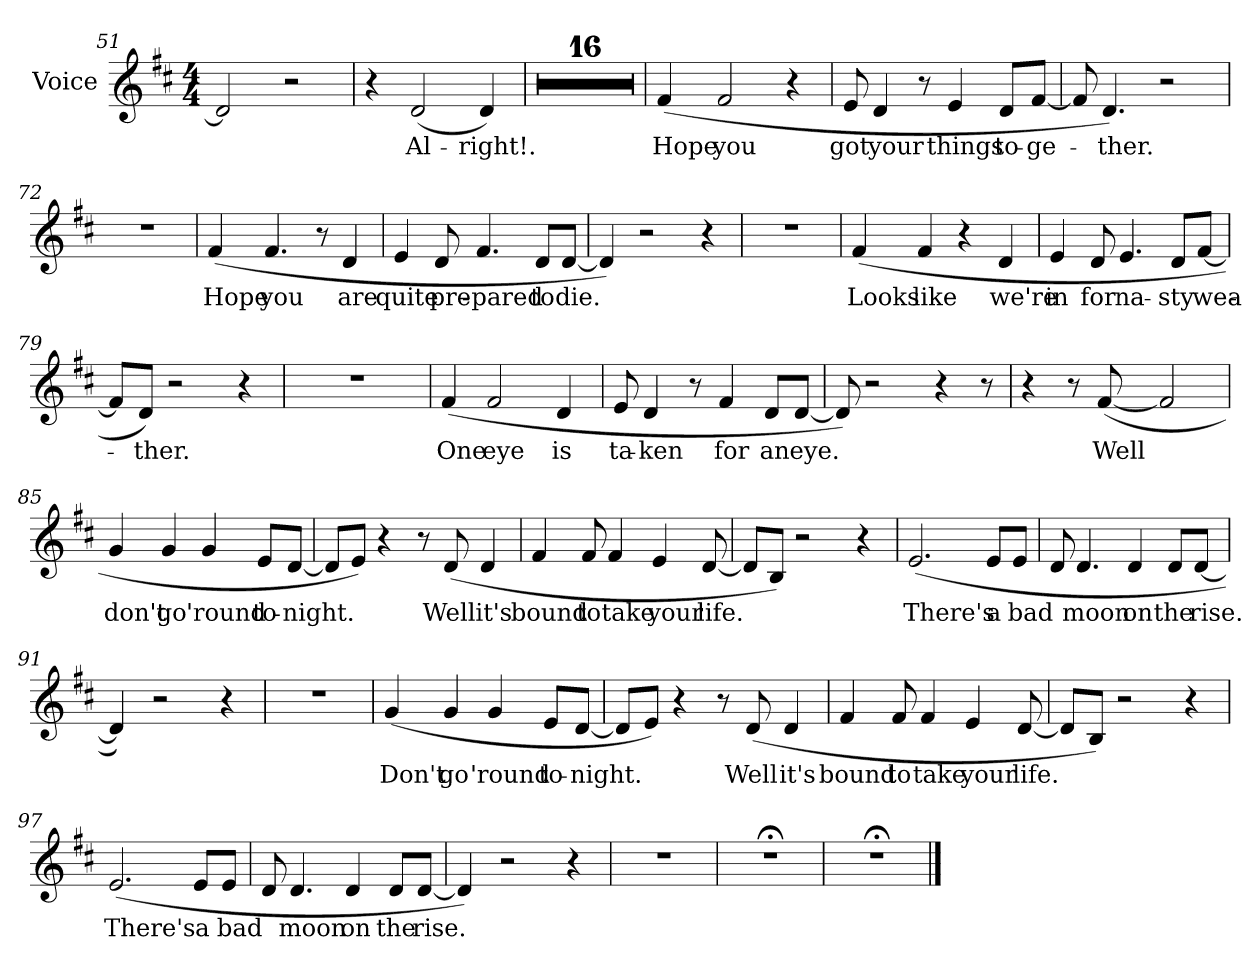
**kern	**text
*part1	*part1
*staff1	*staff1
*I"Voice	*
*I'Voice	*
*clefG2	*
*k[f#c#]	*
*M4/4	*
=51	=51
2d/]	.
2r	.
=52	=52
4r	.
!	!LO:LY:b
(<2d/	Al-
!	!LO:LY:b
4d/)	-right!.
=53	=53
1r	.
=54	=54
1r	.
=55	=55
1r	.
=56	=56
1r	.
=57	=57
1r	.
=58	=58
1r	.
=59	=59
1r	.
=60	=60
1r	.
=61	=61
1r	.
=62	=62
1r	.
=63	=63
1r	.
=64	=64
1r	.
=65	=65
1r	.
=66	=66
1r	.
=67	=67
1r	.
=68	=68
1r	.
=69	=69
!	!LO:LY:b
(>4f#/	Hope
!	!LO:LY:b
2f#/	you
4r	.
=70	=70
!	!LO:LY:b
8e/	got
!	!LO:LY:b
4d/	your
8r	.
!	!LO:LY:b
4e/	things
!	!LO:LY:b
8d/L	to-
!	!LO:LY:b
[8f#/J	-ge-
=71	=71
8f#/]	.
!	!LO:LY:b
4.d/)	-ther.
2r	.
=72	=72
1r	.
=73	=73
!	!LO:LY:b
(>4f#/	Hope
!	!LO:LY:b
4.f#/	you
8r	.
!	!LO:LY:b
4d/	are
=74	=74
!	!LO:LY:b
4e/	quite
!	!LO:LY:b
8d/	pre-
!	!LO:LY:b
4.f#/	-pared
!	!LO:LY:b
8d/L	to
!	!LO:LY:b
[8d/J	die.
=75	=75
4d/])	.
2r	.
4r	.
=76	=76
1r	.
=77	=77
!	!LO:LY:b
(>4f#/	Looks
!	!LO:LY:b
4f#/	like
4r	.
!	!LO:LY:b
4d/	we're
=78	=78
!	!LO:LY:b
4e/	in
!	!LO:LY:b
8d/	for
!	!LO:LY:b
4.e/	na-
!	!LO:LY:b
8d/L	-sty
!	!LO:LY:b
[8f#/J	wea-
=79	=79
8f#/L]	.
!	!LO:LY:b
8d/J)	-ther.
2r	.
4r	.
=80	=80
1r	.
=81	=81
!	!LO:LY:b
(>4f#/	One
!	!LO:LY:b
2f#/	eye
!	!LO:LY:b
4d/	is
=82	=82
!	!LO:LY:b
8e/	ta-
!	!LO:LY:b
4d/	-ken
8r	.
!	!LO:LY:b
4f#/	for
!	!LO:LY:b
8d/L	an
!	!LO:LY:b
[8d/J	eye.
=83	=83
8d/])	.
2r	.
4r	.
8r	.
=84	=84
4r	.
8r	.
!	!LO:LY:b
(>[8f#/	Well
2f#/]	.
=85	=85
!	!LO:LY:b
4g/	don't
!	!LO:LY:b
4g/	go
!	!LO:LY:b
4g/	'round
!	!LO:LY:b
8e/L	to-
!	!LO:LY:b
[8d/J	-night.
=86	=86
8d/L]	.
8e/J)	.
4r	.
8r	.
!	!LO:LY:b
(>8d/	Well
!	!LO:LY:b
4d/	it's
=87	=87
!	!LO:LY:b
4f#/	bound
!	!LO:LY:b
8f#/	to
!	!LO:LY:b
4f#/	take
!	!LO:LY:b
4e/	your
!	!LO:LY:b
[8d/	life.
=88	=88
8d/L]	.
8B/J)	.
2r	.
4r	.
=89	=89
!	!LO:LY:b
(>2.e/	There's
!	!LO:LY:b
8e/L	a
!	!LO:LY:b
8e/J	bad
=90	=90
8d/	.
!	!LO:LY:b
4.d/	moon
!	!LO:LY:b
4d/	on
!	!LO:LY:b
8d/L	the
!	!LO:LY:b
[8d/J	rise.
=91	=91
4d/])	.
2r	.
4r	.
=92	=92
1r	.
=93	=93
!	!LO:LY:b
(>4g/	Don't
!	!LO:LY:b
4g/	go
!	!LO:LY:b
4g/	'round
!	!LO:LY:b
8e/L	to-
!	!LO:LY:b
[8d/J	-night.
=94	=94
8d/L]	.
8e/J)	.
4r	.
8r	.
!	!LO:LY:b
(>8d/	Well
!	!LO:LY:b
4d/	it's
=95	=95
!	!LO:LY:b
4f#/	bound
!	!LO:LY:b
8f#/	to
!	!LO:LY:b
4f#/	take
!	!LO:LY:b
4e/	your
!	!LO:LY:b
[8d/	life.
=96	=96
8d/L]	.
8B/J)	.
2r	.
4r	.
=97	=97
!	!LO:LY:b
(>2.e/	There's
!	!LO:LY:b
8e/L	a
!	!LO:LY:b
8e/J	bad
=98	=98
8d/	.
!	!LO:LY:b
4.d/	moon
!	!LO:LY:b
4d/	on
!	!LO:LY:b
8d/L	the
!	!LO:LY:b
[8d/J	rise.
=99	=99
4d/])	.
2r	.
4r	.
=100	=100
1r	.
=100X1	=100X1
1r;<	.
=100X2	=100X2
1r;<	.
==	==
*-	*-
